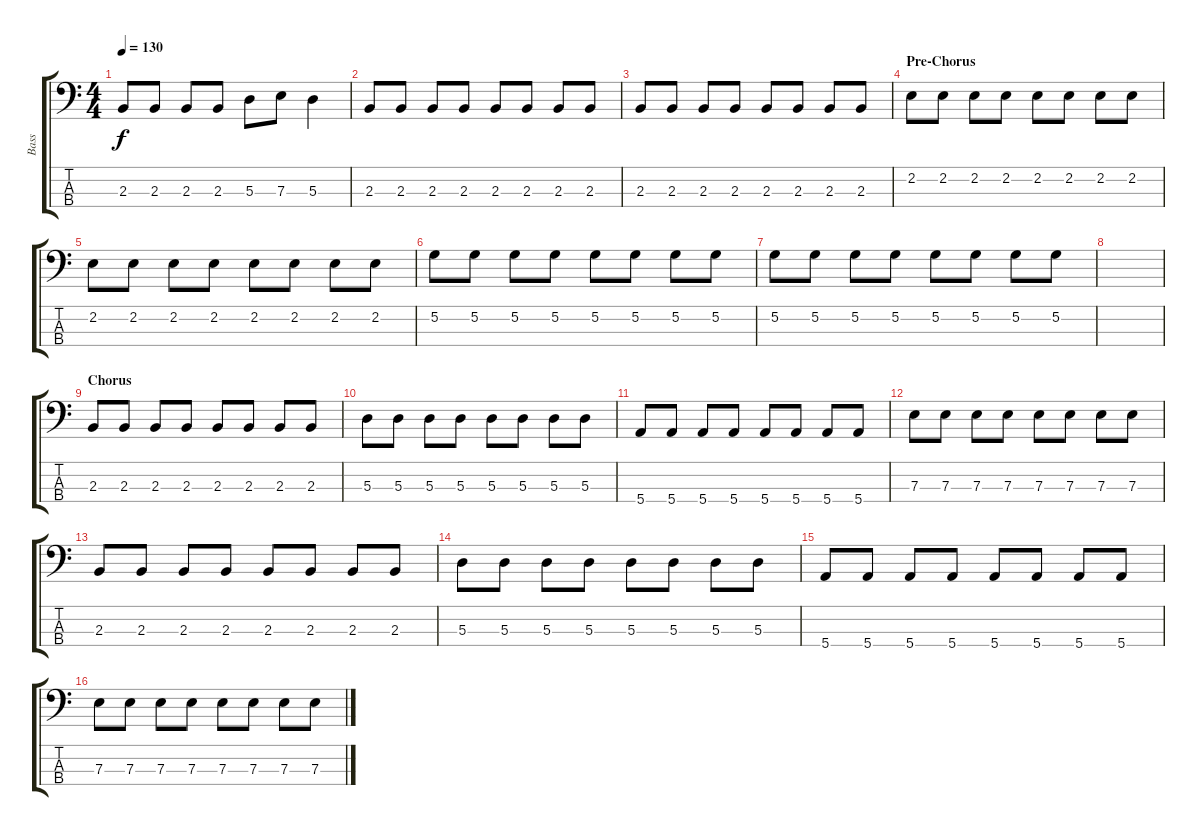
\track ("Bass" "Bass") {instrument electricbassfinger}
\staff {score tabs}
\tuning (G2 D2 A1 E1) {hide}
\ts (4 4)
\tempo 130
\clef f4
\ks c
2.3.8{dy f} 2.3.8 2.3.8 2.3.8 5.3.8 7.3.8 5.3.4 |
2.3.8 2.3.8 2.3.8 2.3.8 2.3.8 2.3.8 2.3.8 2.3.8 |
2.3.8 2.3.8 2.3.8 2.3.8 2.3.8 2.3.8 2.3.8 2.3.8 |
\section ("" "Pre-Chorus")
2.2.8 2.2.8 2.2.8 2.2.8 2.2.8 2.2.8 2.2.8 2.2.8 |
2.2.8 2.2.8 2.2.8 2.2.8 2.2.8 2.2.8 2.2.8 2.2.8 |
5.2.8 5.2.8 5.2.8 5.2.8 5.2.8 5.2.8 5.2.8 5.2.8 |
5.2.8 5.2.8 5.2.8 5.2.8 5.2.8 5.2.8 5.2.8 5.2.8 |
|
\section ("" "Chorus")
2.3.8 2.3.8 2.3.8 2.3.8 2.3.8 2.3.8 2.3.8 2.3.8 |
5.3.8 5.3.8 5.3.8 5.3.8 5.3.8 5.3.8 5.3.8 5.3.8 |
5.4.8 5.4.8 5.4.8 5.4.8 5.4.8 5.4.8 5.4.8 5.4.8 |
7.3.8 7.3.8 7.3.8 7.3.8 7.3.8 7.3.8 7.3.8 7.3.8 |
2.3.8 2.3.8 2.3.8 2.3.8 2.3.8 2.3.8 2.3.8 2.3.8 |
5.3.8 5.3.8 5.3.8 5.3.8 5.3.8 5.3.8 5.3.8 5.3.8 |
5.4.8 5.4.8 5.4.8 5.4.8 5.4.8 5.4.8 5.4.8 5.4.8 |
7.3.8 7.3.8 7.3.8 7.3.8 7.3.8 7.3.8 7.3.8 7.3.8
